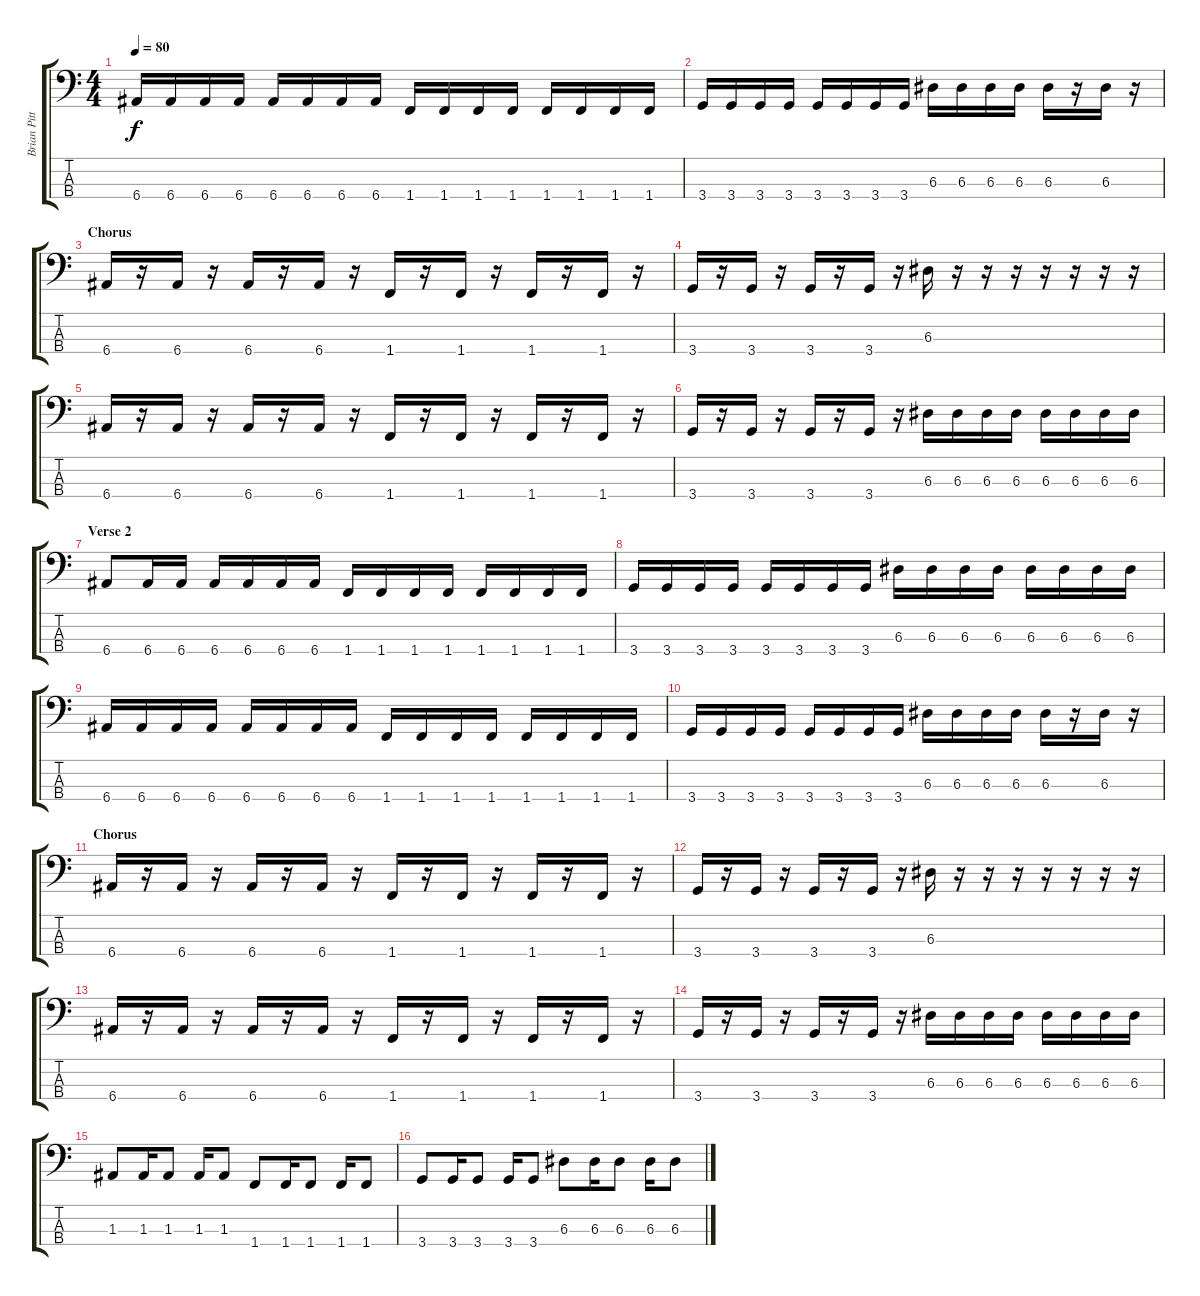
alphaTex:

\track ("Brian Pittman" "Brian Pitt") {instrument electricbasspick}
\staff {score tabs}
\tuning (G2 D2 A1 E1) {hide}
\ts (4 4)
\tempo 80
\clef f4
\ks c
6.4.16{dy f} 6.4.16 6.4.16 6.4.16 6.4.16 6.4.16 6.4.16 6.4.16 1.4.16 1.4.16 1.4.16 1.4.16 1.4.16 1.4.16 1.4.16 1.4.16 |
3.4.16 3.4.16 3.4.16 3.4.16 3.4.16 3.4.16 3.4.16 3.4.16 6.3.16 6.3.16 6.3.16 6.3.16 6.3.16 r.16 6.3.16 r.16 |
\section ("" "Chorus")
6.4.16 r.16 6.4.16 r.16 6.4.16 r.16 6.4.16 r.16 1.4.16 r.16 1.4.16 r.16 1.4.16 r.16 1.4.16 r.16 |
3.4.16 r.16 3.4.16 r.16 3.4.16 r.16 3.4.16 r.16 6.3.16 r.16 r.16 r.16 r.16 r.16 r.16 r.16 |
6.4.16 r.16 6.4.16 r.16 6.4.16 r.16 6.4.16 r.16 1.4.16 r.16 1.4.16 r.16 1.4.16 r.16 1.4.16 r.16 |
3.4.16 r.16 3.4.16 r.16 3.4.16 r.16 3.4.16 r.16 6.3.16 6.3.16 6.3.16 6.3.16 6.3.16 6.3.16 6.3.16 6.3.16 |
\section ("" "Verse 2")
6.4.8 6.4.16 6.4.16 6.4.16 6.4.16 6.4.16 6.4.16 1.4.16 1.4.16 1.4.16 1.4.16 1.4.16 1.4.16 1.4.16 1.4.16 |
3.4.16 3.4.16 3.4.16 3.4.16 3.4.16 3.4.16 3.4.16 3.4.16 6.3.16 6.3.16 6.3.16 6.3.16 6.3.16 6.3.16 6.3.16 6.3.16 |
6.4.16 6.4.16 6.4.16 6.4.16 6.4.16 6.4.16 6.4.16 6.4.16 1.4.16 1.4.16 1.4.16 1.4.16 1.4.16 1.4.16 1.4.16 1.4.16 |
3.4.16 3.4.16 3.4.16 3.4.16 3.4.16 3.4.16 3.4.16 3.4.16 6.3.16 6.3.16 6.3.16 6.3.16 6.3.16 r.16 6.3.16 r.16 |
\section ("" "Chorus")
6.4.16 r.16 6.4.16 r.16 6.4.16 r.16 6.4.16 r.16 1.4.16 r.16 1.4.16 r.16 1.4.16 r.16 1.4.16 r.16 |
3.4.16 r.16 3.4.16 r.16 3.4.16 r.16 3.4.16 r.16 6.3.16 r.16 r.16 r.16 r.16 r.16 r.16 r.16 |
6.4.16 r.16 6.4.16 r.16 6.4.16 r.16 6.4.16 r.16 1.4.16 r.16 1.4.16 r.16 1.4.16 r.16 1.4.16 r.16 |
3.4.16 r.16 3.4.16 r.16 3.4.16 r.16 3.4.16 r.16 6.3.16 6.3.16 6.3.16 6.3.16 6.3.16 6.3.16 6.3.16 6.3.16 |
\section ("" "")
1.3.8 1.3.16 1.3.8 1.3.16 1.3.8 1.4.8 1.4.16 1.4.8 1.4.16 1.4.8 |
3.4.8 3.4.16 3.4.8 3.4.16 3.4.8 6.3.8 6.3.16 6.3.8 6.3.16 6.3.8
